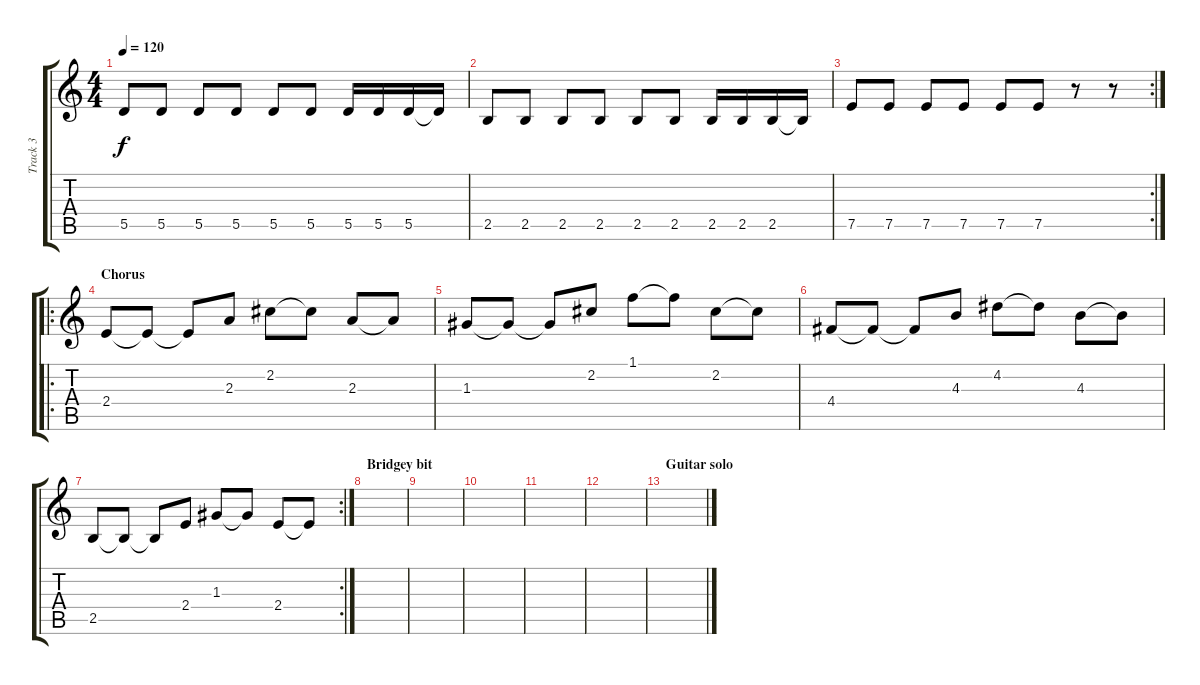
\track ("Track 3" "Track 3") {instrument overdrivenguitar}
\staff {score tabs}
\tuning (E4 B3 G3 D3 A2 E2) {hide}
\ts (4 4)
\tempo 120
\clef g2
\ks c
5.5.8{dy f} 5.5.8 5.5.8 5.5.8 5.5.8 5.5.8 5.5.16 5.5.16 5.5.16 5.5{t}.16 |
2.5.8 2.5.8 2.5.8 2.5.8 2.5.8 2.5.8 2.5.16 2.5.16 2.5.16 2.5{t}.16 |
\rc 2
7.5.8 7.5.8 7.5.8 7.5.8 7.5.8 7.5.8 r.8 r.8 |
\ro
\section ("" "Chorus")
2.4.8 2.4{t}.8 2.4{t}.8 2.3.8 2.2.8 2.2{t}.8 2.3.8 2.3{t}.8 |
1.3.8 1.3{t}.8 1.3{t}.8 2.2.8 1.1.8 1.1{t}.8 2.2.8 2.2{t}.8 |
4.4.8 4.4{t}.8 4.4{t}.8 4.3.8 4.2.8 4.2{t}.8 4.3.8 4.3{t}.8 |
\rc 2
2.5.8 2.5{t}.8 2.5{t}.8 2.4.8 1.3.8 1.3{t}.8 2.4.8 2.4{t}.8 |
\section ("" "Bridgey bit")
|
|
|
|
|
\section ("" "Guitar solo")
